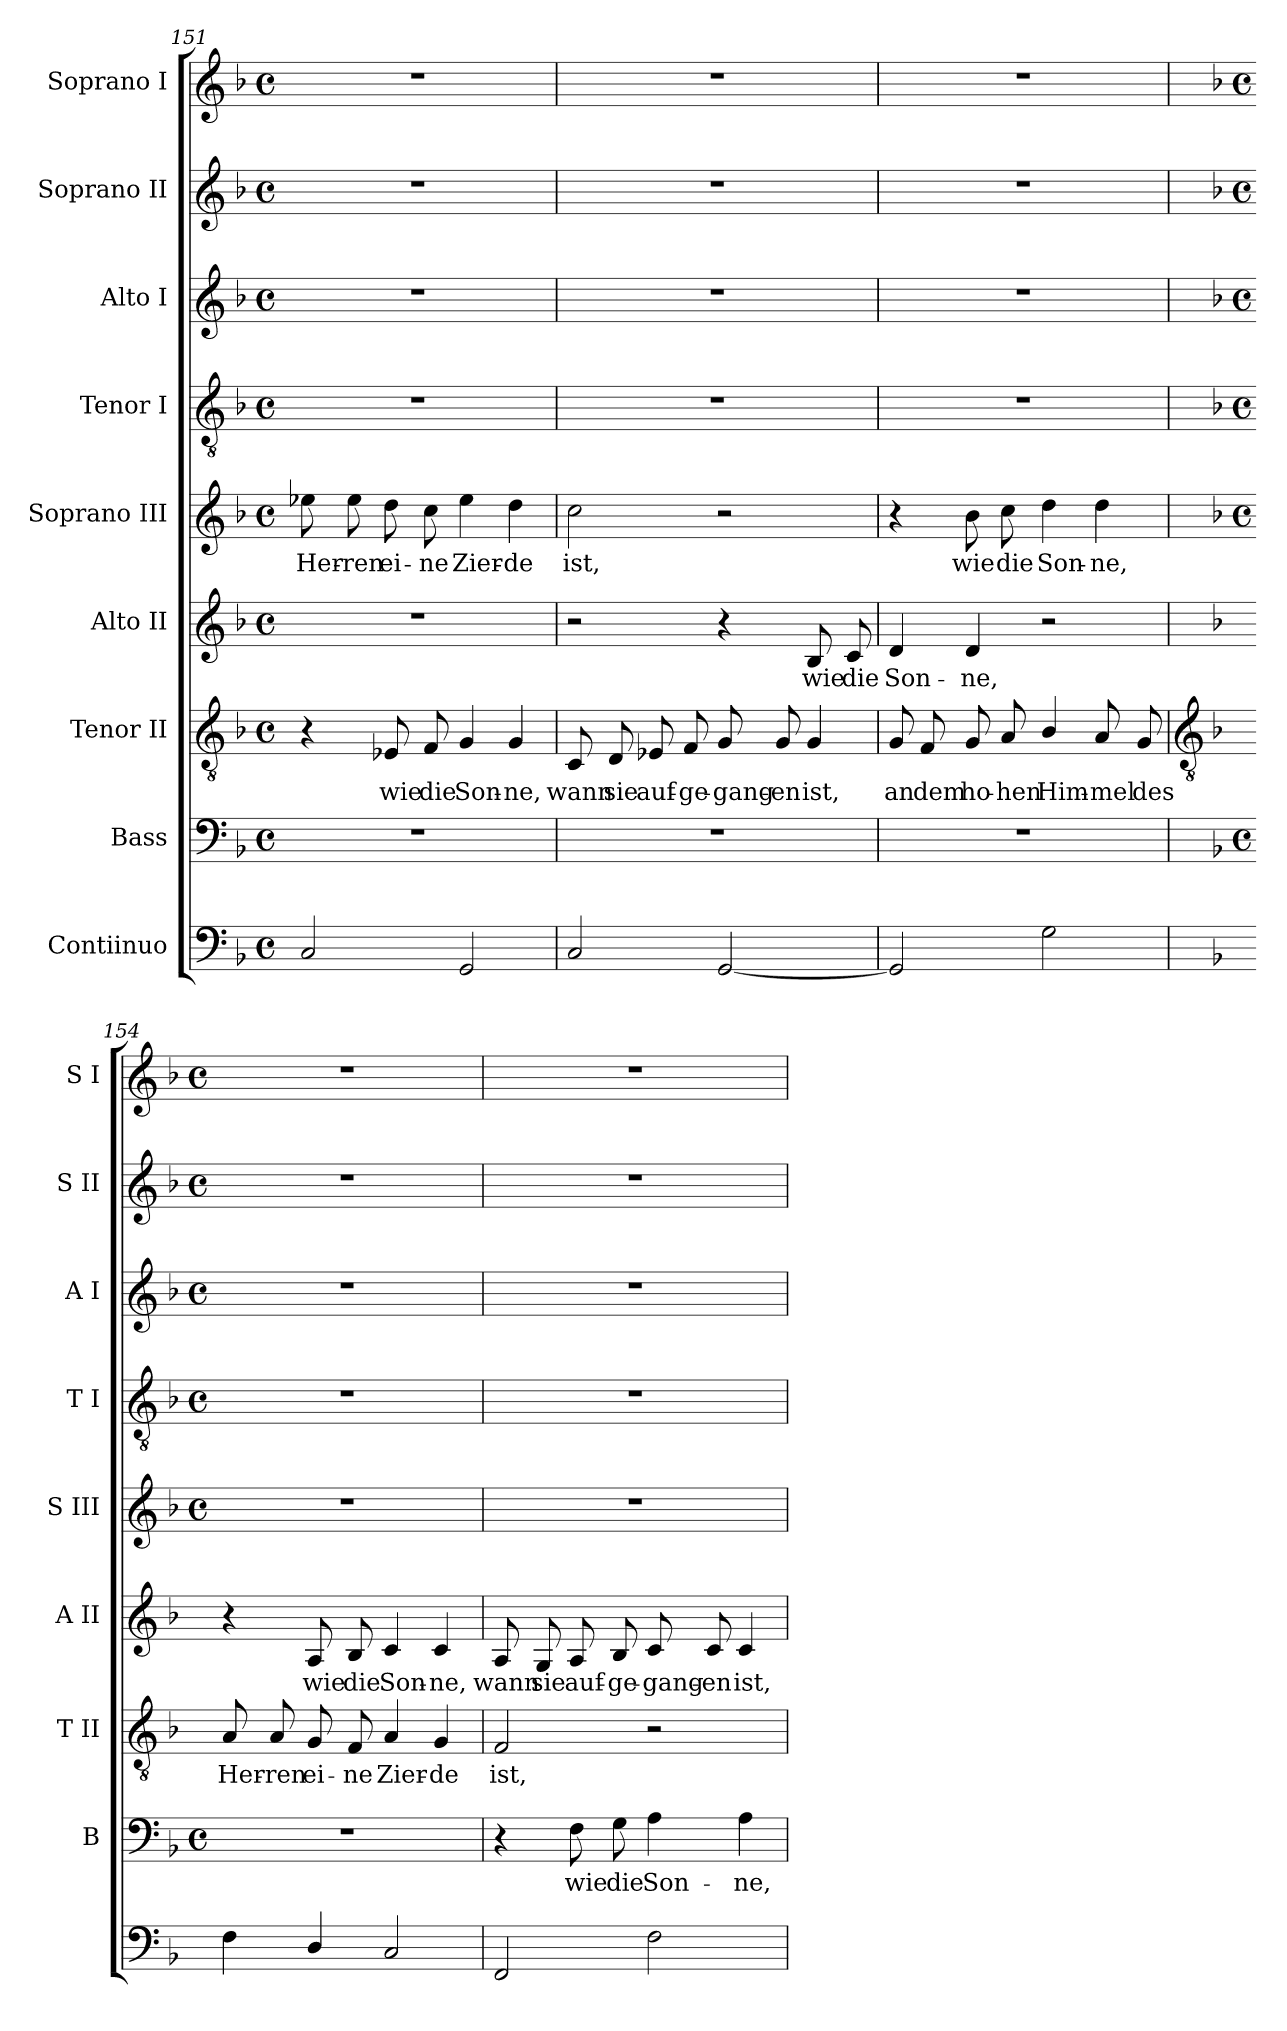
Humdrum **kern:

**kern	**kern	**text	**kern	**text	**kern	**text	**kern	**text	**kern	**kern	**kern	**kern
*part9	*part8	*part8	*part7	*part7	*part6	*part6	*part5	*part5	*part4	*part3	*part2	*part1
*staff9	*staff8	*staff8	*staff7	*staff7	*staff6	*staff6	*staff5	*staff5	*staff4	*staff3	*staff2	*staff1
*I"Contiinuo	*I"Bass	*	*I"Tenor II	*	*I"Alto II	*	*I"Soprano III	*	*I"Tenor I	*I"Alto I	*I"Soprano II	*I"Soprano I
*	*I'B	*	*I'T II	*	*I'A II	*	*I'S III	*	*I'T I	*I'A I	*I'S II	*I'S I
!!LO:LB:g=z
*clefF4	*clefF4	*	*clefGv2	*	*clefG2	*	*clefG2	*	*clefGv2	*clefG2	*clefG2	*clefG2
*k[b-]	*k[b-]	*	*k[b-]	*	*k[b-]	*	*k[b-]	*	*k[b-]	*k[b-]	*k[b-]	*k[b-]
*F:	*F:	*	*F:	*	*F:	*	*F:	*	*F:	*F:	*F:	*F:
*M4/4	*M4/4	*	*M4/4	*	*M4/4	*	*M4/4	*	*M4/4	*M4/4	*M4/4	*M4/4
*met(c)	*met(c)	*	*met(c)	*	*met(c)	*	*met(c)	*	*met(c)	*met(c)	*met(c)	*met(c)
=151	=151	=151	=151	=151	=151	=151	=151	=151	=151	=151	=151	=151
!	!	!	!	!	!	!	!	!LO:LY:b	!	!	!	!
2C	1r	.	4r	.	1r	.	8ee-X	Her-	1r	1r	1r	1r
!	!	!	!	!	!	!	!	!LO:LY:b	!	!	!	!
.	.	.	.	.	.	.	8ee-	-ren	.	.	.	.
!	!	!	!	!LO:LY:b	!	!	!	!LO:LY:b	!	!	!	!
.	.	.	8E-X	wie	.	.	8dd	ei-	.	.	.	.
!	!	!	!	!LO:LY:b	!	!	!	!LO:LY:b	!	!	!	!
.	.	.	8F	die	.	.	8cc	-ne	.	.	.	.
!	!	!	!	!LO:LY:b	!	!	!	!LO:LY:b	!	!	!	!
2GG	.	.	4G	Son-	.	.	4ee-	Zier-	.	.	.	.
!	!	!	!	!LO:LY:b	!	!	!	!LO:LY:b	!	!	!	!
.	.	.	4G	-ne,	.	.	4dd	-de	.	.	.	.
=152	=152	=152	=152	=152	=152	=152	=152	=152	=152	=152	=152	=152
!	!	!	!	!LO:LY:b	!	!	!	!LO:LY:b	!	!	!	!
2C	1r	.	8C	wann	2r	.	2cc	ist,	1r	1r	1r	1r
!	!	!	!	!LO:LY:b	!	!	!	!	!	!	!	!
.	.	.	8D	sie	.	.	.	.	.	.	.	.
!	!	!	!	!LO:LY:b	!	!	!	!	!	!	!	!
.	.	.	8E-X	auf-	.	.	.	.	.	.	.	.
!	!	!	!	!LO:LY:b	!	!	!	!	!	!	!	!
.	.	.	8F	-ge-	.	.	.	.	.	.	.	.
!	!	!	!	!LO:LY:b	!	!	!	!	!	!	!	!
[2GG	.	.	8G	-gang-	4r	.	2r	.	.	.	.	.
!	!	!	!	!LO:LY:b	!	!	!	!	!	!	!	!
.	.	.	8G	-en	.	.	.	.	.	.	.	.
!	!	!	!	!LO:LY:b	!	!LO:LY:b	!	!	!	!	!	!
.	.	.	4G	ist,	8B-	wie	.	.	.	.	.	.
!	!	!	!	!	!	!LO:LY:b	!	!	!	!	!	!
.	.	.	.	.	8c	die	.	.	.	.	.	.
=153	=153	=153	=153	=153	=153	=153	=153	=153	=153	=153	=153	=153
!	!	!	!	!LO:LY:b	!	!LO:LY:b	!	!	!	!	!	!
2GG]	1r	.	8G	an	4d	Son-	4r	.	1r	1r	1r	1r
!	!	!	!	!LO:LY:b	!	!	!	!	!	!	!	!
.	.	.	8F	dem	.	.	.	.	.	.	.	.
!	!	!	!	!LO:LY:b	!	!LO:LY:b	!	!LO:LY:b	!	!	!	!
.	.	.	8G	ho-	4d	-ne,	8b-	wie	.	.	.	.
!	!	!	!	!LO:LY:b	!	!	!	!LO:LY:b	!	!	!	!
.	.	.	8A	-hen	.	.	8cc	die	.	.	.	.
!	!	!	!	!LO:LY:b	!	!	!	!LO:LY:b	!	!	!	!
2G	.	.	4B-/	Him-	2r	.	4dd	Son-	.	.	.	.
!	!	!	!	!LO:LY:b	!	!	!	!LO:LY:b	!	!	!	!
.	.	.	8A	-mel	.	.	4dd	-ne,	.	.	.	.
!	!	!	!	!LO:LY:b	!	!	!	!	!	!	!	!
.	.	.	8G	des	.	.	.	.	.	.	.	.
!!LO:LB:g=z
=154	=154	=154	=154	=154	=154	=154	=154	=154	=154	=154	=154	=154
*	*	*	*clefGv2	*	*	*	*	*	*	*	*	*
*	*k[b-]	*	*	*	*	*	*	*	*	*	*	*
*	*F:	*	*	*	*	*	*	*	*	*	*	*
*	*M4/4	*	*	*	*	*	*M4/4	*	*M4/4	*M4/4	*M4/4	*M4/4
*	*met(c)	*	*	*	*	*	*met(c)	*	*met(c)	*met(c)	*met(c)	*met(c)
!	!	!	!	!LO:LY:b	!	!	!	!	!	!	!	!
4F	1r	.	8A	Her-	4r	.	1r	.	1r	1r	1r	1r
!	!	!	!	!LO:LY:b	!	!	!	!	!	!	!	!
.	.	.	8A	-ren	.	.	.	.	.	.	.	.
!	!	!	!	!LO:LY:b	!	!LO:LY:b	!	!	!	!	!	!
4D/	.	.	8G	ei-	8A	wie	.	.	.	.	.	.
!	!	!	!	!LO:LY:b	!	!LO:LY:b	!	!	!	!	!	!
.	.	.	8F	-ne	8B-	die	.	.	.	.	.	.
!	!	!	!	!LO:LY:b	!	!LO:LY:b	!	!	!	!	!	!
2C	.	.	4A	Zier-	4c	Son-	.	.	.	.	.	.
!	!	!	!	!LO:LY:b	!	!LO:LY:b	!	!	!	!	!	!
.	.	.	4G	-de	4c	-ne,	.	.	.	.	.	.
=155	=155	=155	=155	=155	=155	=155	=155	=155	=155	=155	=155	=155
!	!	!	!	!LO:LY:b	!	!LO:LY:b	!	!	!	!	!	!
2FF	4r	.	2F	ist,	8A	wann	1r	.	1r	1r	1r	1r
!	!	!	!	!	!	!LO:LY:b	!	!	!	!	!	!
.	.	.	.	.	8G	sie	.	.	.	.	.	.
!	!	!LO:LY:b	!	!	!	!LO:LY:b	!	!	!	!	!	!
.	8F	wie	.	.	8A	auf-	.	.	.	.	.	.
!	!	!LO:LY:b	!	!	!	!LO:LY:b	!	!	!	!	!	!
.	8G	die	.	.	8B-	-ge-	.	.	.	.	.	.
!	!	!LO:LY:b	!	!	!	!LO:LY:b	!	!	!	!	!	!
2F	4A	Son-	2r	.	8c	-gang-	.	.	.	.	.	.
!	!	!	!	!	!	!LO:LY:b	!	!	!	!	!	!
.	.	.	.	.	8c	-en	.	.	.	.	.	.
!	!	!LO:LY:b	!	!	!	!LO:LY:b	!	!	!	!	!	!
.	4A	-ne,	.	.	4c	ist,	.	.	.	.	.	.
=	=	=	=	=	=	=	=	=	=	=	=	=
*-	*-	*-	*-	*-	*-	*-	*-	*-	*-	*-	*-	*-
